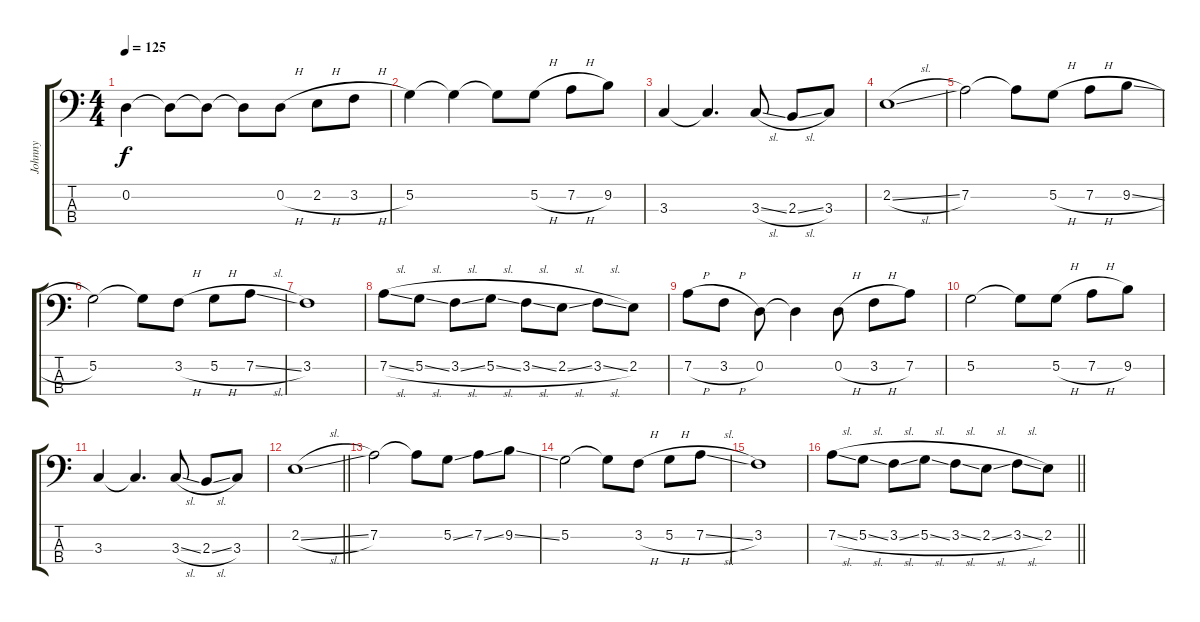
\track ("Johnny" "Johnny") {instrument electricbassfinger}
\staff {score tabs}
\tuning (G2 D2 A1 D1) {hide}
\ts (4 4)
\tempo 125
\clef f4
\ks c
0.2.4{dy f} 0.2{t}.8 0.2{t}.8 0.2{t}.8 0.2{h}.8 2.2{h}.8 3.2{h}.8 |
5.2.4 5.2{t}.4 5.2{t}.8 5.2{h}.8 7.2{h}.8 9.2.8 |
3.3.4 3.3{t}.4{d} 3.3{sl}.8 2.3{sl}.8 3.3.8 |
2.2{sl}.1 |
7.2.2 7.2{t}.8 5.2{h}.8 7.2{h}.8 9.2{sl}.8 |
5.2.2 5.2{t}.8 3.2{h}.8 5.2{h}.8 7.2{sl}.8 |
3.2.1 |
7.2{sl}.8 5.2{sl}.8 3.2{sl}.8 5.2{sl}.8 3.2{sl}.8 2.2{sl}.8 3.2{sl}.8 2.2.8 |
7.2{h}.8 3.2{h}.8 0.2.8 0.2{t}.4 0.2{h}.8 3.2{h}.8 7.2.8 |
5.2.2 5.2{t}.8 5.2{h}.8 7.2{h}.8 9.2.8 |
3.3.4 3.3{t}.4{d} 3.3{sl}.8 2.3{sl}.8 3.3.8 |
\barLineRight lightlight
2.2{sl}.1 |
7.2.2 7.2{t}.8 5.2{ss}.8 7.2{ss}.8 9.2{ss}.8 |
5.2.2 5.2{t}.8 3.2{h}.8 5.2{h}.8 7.2{sl}.8 |
3.2.1 |
\barLineRight lightlight
7.2{sl}.8 5.2{sl}.8 3.2{sl}.8 5.2{sl}.8 3.2{sl}.8 2.2{sl}.8 3.2{sl}.8 2.2.8
